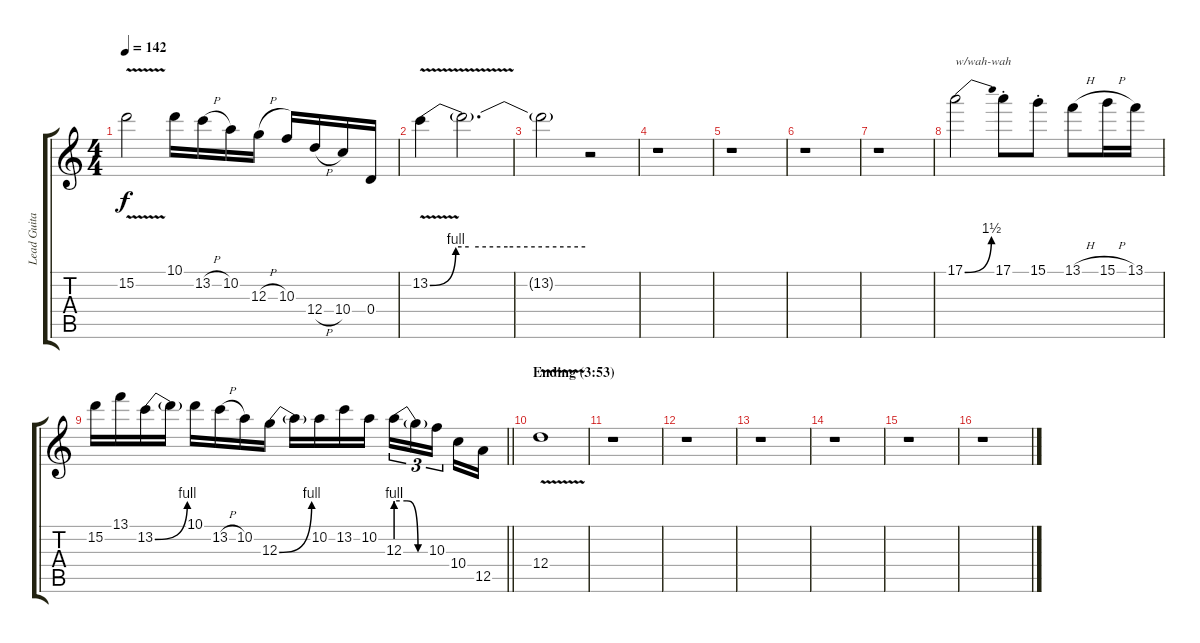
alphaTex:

\track ("Lead Guitar Licks (Slash)" "Lead Guita") {instrument overdrivenguitar}
\staff {score tabs}
\tuning (E4 B3 G3 D3 A2 D2) {hide}
\ts (4 4)
\tempo 142
\clef g2
\ks c
15.2{v}.2{dy f} 10.1.16 13.2{h}.16 10.2.16 12.3{h}.16 10.3.16 12.4{h}.16 10.4.16 0.4.16 |
13.2{be (custom 0 0 10 4 15 4 30 4 60 4) v}.4 13.2{t}.2{d} |
13.2{t}.2 r.2 |
r.1 |
r.1 |
r.1 |
r.1 |
17.1{be (bend 0 0 60 6)}.2{txt "w/wah-wah"} 17.1{st}.8 15.1{st}.8 13.1{h}.8 15.1{h}.16 13.1.16 |
\barLineRight lightlight
15.2.16 13.1.16 13.2{be (bend 0 0 60 4)}.16 13.2{t}.16 10.1.16 13.2{h}.16 10.2.16 12.3{be (bend 0 0 60 4)}.16 12.3{t}.16 10.2.16 13.2.16 10.2.16 12.3{be (custom 0 4 20 4 40 0 60 0)}.16{tu (3 2)} 12.3{t}.16{tu (3 2)} 10.3.16{tu (3 2) beam splitsecondary} 10.4.16 12.5.16 |
\section ("" "Ending (3:53)")
12.4{v}.1 |
r.1 |
r.1 |
r.1 |
r.1 |
r.1 |
r.1
